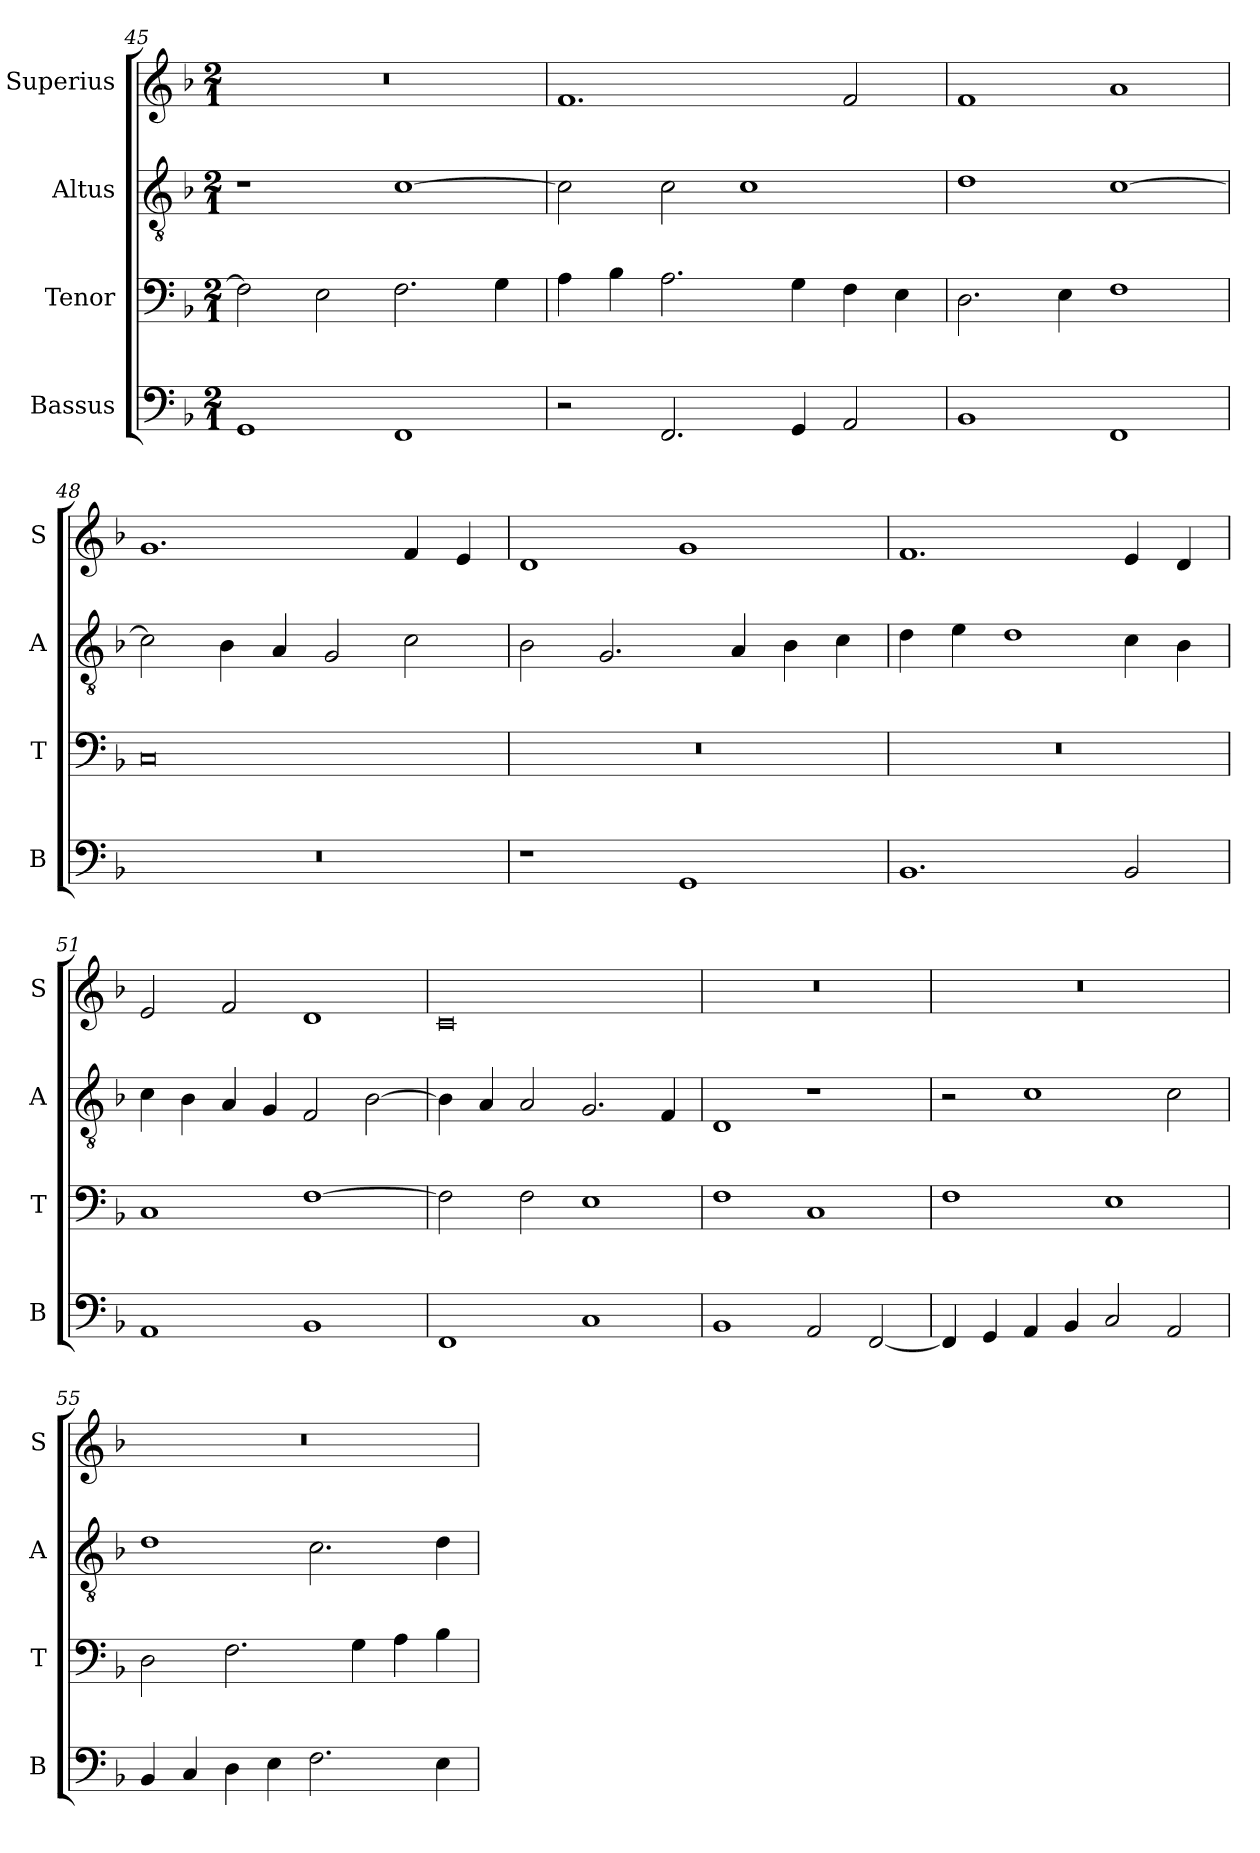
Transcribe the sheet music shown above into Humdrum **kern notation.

**kern	**kern	**kern	**kern
*part4	*part3	*part2	*part1
*staff4	*staff3	*staff2	*staff1
*I"Bassus	*I"Tenor	*I"Altus	*I"Superius
*I'B	*I'T	*I'A	*I'S
*clefF4	*clefF4	*clefGv2	*clefG2
*k[b-]	*k[b-]	*k[b-]	*k[b-]
*F:	*F:	*F:	*F:
*M2/1	*M2/1	*M2/1	*M2/1
=45	=45	=45	=45
1GG	2F]	1r	0r
.	2E	.	.
1FF	2.F	[1c	.
.	4G	.	.
=46	=46	=46	=46
2r	4A	2c]	1.f
.	4B-	.	.
2.FF	2.A	2c	.
.	.	1c	.
4GG	4G	.	.
2AA	4F	.	2f
.	4E	.	.
=47	=47	=47	=47
1BB-	2.D	1d	1f
.	4E	.	.
1FF	1F	[1c	1a
=48	=48	=48	=48
0r	0C	2c]	1.g
.	.	4B-	.
.	.	4A	.
.	.	2G	.
.	.	2c	4f
.	.	.	4e
=49	=49	=49	=49
1r	0r	2B-	1d
.	.	2.G	.
1GG	.	.	1g
.	.	4A	.
.	.	4B-	.
.	.	4c	.
=50	=50	=50	=50
1.BB-	0r	4d	1.f
.	.	4e	.
.	.	1d	.
2BB-	.	4c	4e
.	.	4B-	4d
=51	=51	=51	=51
1AA	1C	4c	2e
.	.	4B-	.
.	.	4A	2f
.	.	4G	.
1BB-	[1F	2F	1d
.	.	[2B-	.
=52	=52	=52	=52
1FF	2F]	4B-]	0c
.	.	4A	.
.	2F	2A	.
1C	1E	2.G	.
.	.	4F	.
=53	=53	=53	=53
1BB-	1F	1D	0r
2AA	1C	1r	.
[2FF	.	.	.
=54	=54	=54	=54
4FF]	1F	2r	0r
4GG	.	.	.
4AA	.	1c	.
4BB-	.	.	.
2C	1E	.	.
2AA	.	2c	.
=55	=55	=55	=55
4BB-	2D	1d	0r
4C	.	.	.
4D	2.F	.	.
4E	.	.	.
2.F	.	2.c	.
.	4G	.	.
.	4A	.	.
4E	4B-	4d	.
=	=	=	=
*-	*-	*-	*-
